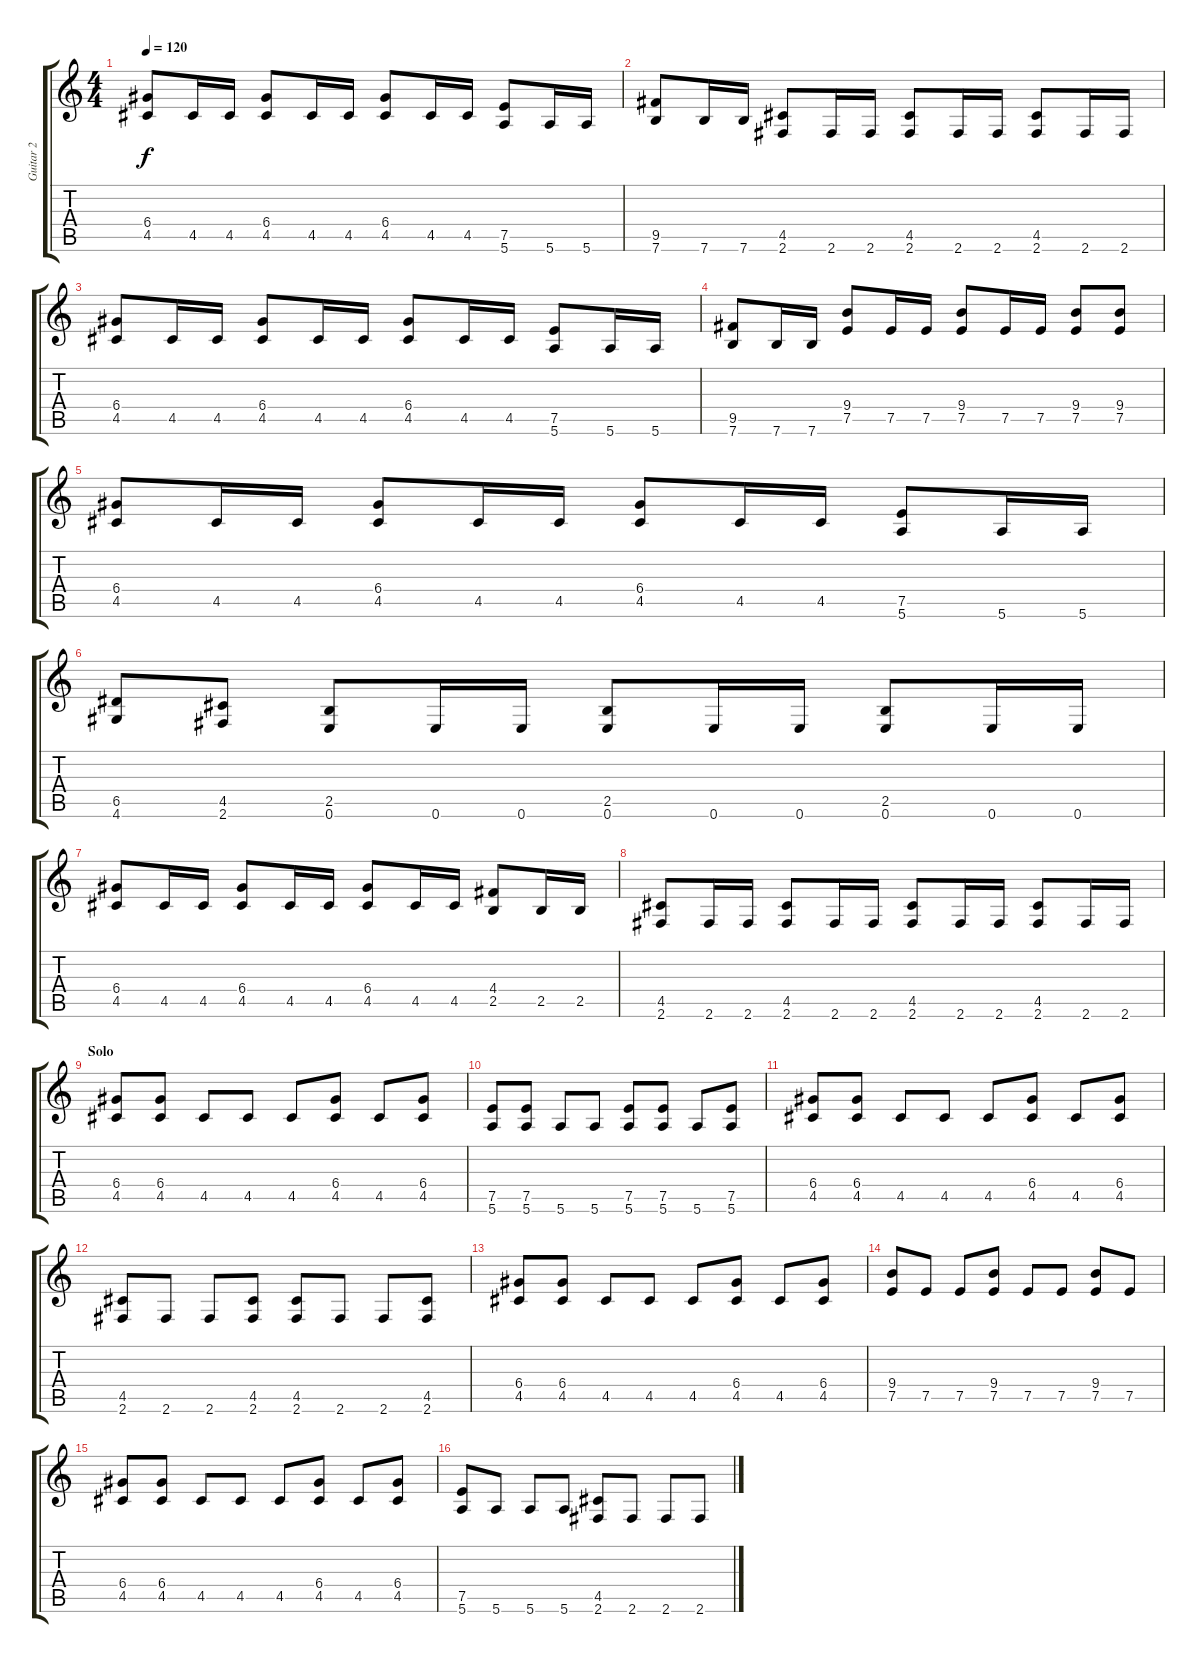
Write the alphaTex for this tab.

\track ("Guitar 2" "Guitar 2") {instrument distortionguitar}
\staff {score tabs}
\tuning (E4 B3 G3 D3 A2 E2) {hide}
\ts (4 4)
\tempo 120
\clef g2
\ks c
(6.4 4.5).8{dy f} 4.5.16 4.5.16 (6.4 4.5).8 4.5.16 4.5.16 (6.4 4.5).8 4.5.16 4.5.16 (7.5 5.6).8 5.6.16 5.6.16 |
(9.5 7.6).8 7.6.16 7.6.16 (4.5 2.6).8 2.6.16 2.6.16 (4.5 2.6).8 2.6.16 2.6.16 (4.5 2.6).8 2.6.16 2.6.16 |
(6.4 4.5).8 4.5.16 4.5.16 (6.4 4.5).8 4.5.16 4.5.16 (6.4 4.5).8 4.5.16 4.5.16 (7.5 5.6).8 5.6.16 5.6.16 |
(9.5 7.6).8 7.6.16 7.6.16 (9.4 7.5).8 7.5.16 7.5.16 (9.4 7.5).8 7.5.16 7.5.16 (9.4 7.5).8 (9.4 7.5).8 |
(6.4 4.5).8 4.5.16 4.5.16 (6.4 4.5).8 4.5.16 4.5.16 (6.4 4.5).8 4.5.16 4.5.16 (7.5 5.6).8 5.6.16 5.6.16 |
(6.5 4.6).8 (4.5 2.6).8 (2.5 0.6).8 0.6.16 0.6.16 (2.5 0.6).8 0.6.16 0.6.16 (2.5 0.6).8 0.6.16 0.6.16 |
(6.4 4.5).8 4.5.16 4.5.16 (6.4 4.5).8 4.5.16 4.5.16 (6.4 4.5).8 4.5.16 4.5.16 (4.4 2.5).8 2.5.16 2.5.16 |
(4.5 2.6).8 2.6.16 2.6.16 (4.5 2.6).8 2.6.16 2.6.16 (4.5 2.6).8 2.6.16 2.6.16 (4.5 2.6).8 2.6.16 2.6.16 |
\section ("" "Solo")
(6.4 4.5).8 (6.4 4.5).8 4.5.8 4.5.8 4.5.8 (6.4 4.5).8 4.5.8 (6.4 4.5).8 |
(7.5 5.6).8 (7.5 5.6).8 5.6.8 5.6.8 (7.5 5.6).8 (7.5 5.6).8 5.6.8 (7.5 5.6).8 |
(6.4 4.5).8 (6.4 4.5).8 4.5.8 4.5.8 4.5.8 (6.4 4.5).8 4.5.8 (6.4 4.5).8 |
(4.5 2.6).8 2.6.8 2.6.8 (4.5 2.6).8 (4.5 2.6).8 2.6.8 2.6.8 (4.5 2.6).8 |
(6.4 4.5).8 (6.4 4.5).8 4.5.8 4.5.8 4.5.8 (6.4 4.5).8 4.5.8 (6.4 4.5).8 |
(9.4 7.5).8 7.5.8 7.5.8 (9.4 7.5).8 7.5.8 7.5.8 (9.4 7.5).8 7.5.8 |
(6.4 4.5).8 (6.4 4.5).8 4.5.8 4.5.8 4.5.8 (6.4 4.5).8 4.5.8 (6.4 4.5).8 |
(7.5 5.6).8 5.6.8 5.6.8 5.6.8 (4.5 2.6).8 2.6.8 2.6.8 2.6.8
